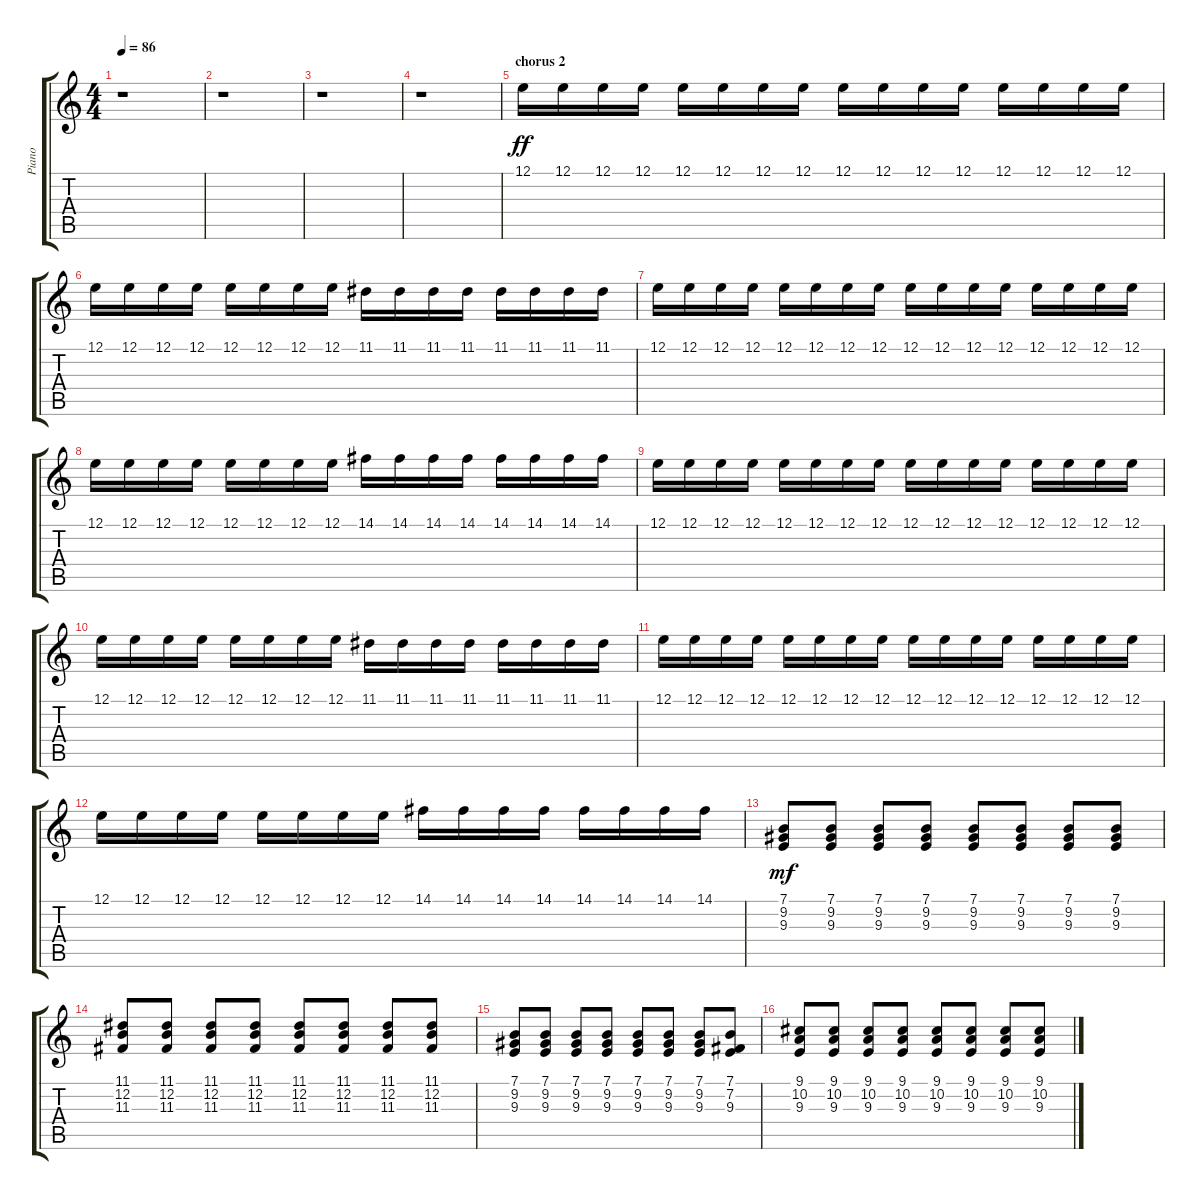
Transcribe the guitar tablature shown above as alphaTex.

\track ("Piano" "Piano") {instrument electricgrandpiano}
\staff {score tabs}
\tuning (E4 B3 G3 D3 A2 E2) {hide}
\ts (4 4)
\tempo 86
\clef g2
\ks c
r.1{dy ff} |
r.1 |
r.1 |
r.1 |
\section ("" "chorus 2")
12.1.16 12.1.16 12.1.16 12.1.16 12.1.16 12.1.16 12.1.16 12.1.16 12.1.16 12.1.16 12.1.16 12.1.16 12.1.16 12.1.16 12.1.16 12.1.16 |
12.1.16 12.1.16 12.1.16 12.1.16 12.1.16 12.1.16 12.1.16 12.1.16 11.1.16 11.1.16 11.1.16 11.1.16 11.1.16 11.1.16 11.1.16 11.1.16 |
12.1.16 12.1.16 12.1.16 12.1.16 12.1.16 12.1.16 12.1.16 12.1.16 12.1.16 12.1.16 12.1.16 12.1.16 12.1.16 12.1.16 12.1.16 12.1.16 |
12.1.16 12.1.16 12.1.16 12.1.16 12.1.16 12.1.16 12.1.16 12.1.16 14.1.16 14.1.16 14.1.16 14.1.16 14.1.16 14.1.16 14.1.16 14.1.16 |
12.1.16 12.1.16 12.1.16 12.1.16 12.1.16 12.1.16 12.1.16 12.1.16 12.1.16 12.1.16 12.1.16 12.1.16 12.1.16 12.1.16 12.1.16 12.1.16 |
12.1.16 12.1.16 12.1.16 12.1.16 12.1.16 12.1.16 12.1.16 12.1.16 11.1.16 11.1.16 11.1.16 11.1.16 11.1.16 11.1.16 11.1.16 11.1.16 |
12.1.16 12.1.16 12.1.16 12.1.16 12.1.16 12.1.16 12.1.16 12.1.16 12.1.16 12.1.16 12.1.16 12.1.16 12.1.16 12.1.16 12.1.16 12.1.16 |
12.1.16 12.1.16 12.1.16 12.1.16 12.1.16 12.1.16 12.1.16 12.1.16 14.1.16 14.1.16 14.1.16 14.1.16 14.1.16 14.1.16 14.1.16 14.1.16 |
(7.1 9.2 9.3).8{dy mf} (7.1 9.2 9.3).8 (7.1 9.2 9.3).8 (7.1 9.2 9.3).8 (7.1 9.2 9.3).8 (7.1 9.2 9.3).8 (7.1 9.2 9.3).8 (7.1 9.2 9.3).8 |
(11.1 12.2 11.3).8 (11.1 12.2 11.3).8 (11.1 12.2 11.3).8 (11.1 12.2 11.3).8 (11.1 12.2 11.3).8 (11.1 12.2 11.3).8 (11.1 12.2 11.3).8 (11.1 12.2 11.3).8 |
(7.1 9.2 9.3).8 (7.1 9.2 9.3).8 (7.1 9.2 9.3).8 (7.1 9.2 9.3).8 (7.1 9.2 9.3).8 (7.1 9.2 9.3).8 (7.1 9.2 9.3).8 (7.1 7.2 9.3).8 |
(9.1 10.2 9.3).8 (9.1 10.2 9.3).8 (9.1 10.2 9.3).8 (9.1 10.2 9.3).8 (9.1 10.2 9.3).8 (9.1 10.2 9.3).8 (9.1 10.2 9.3).8 (9.1 10.2 9.3).8
